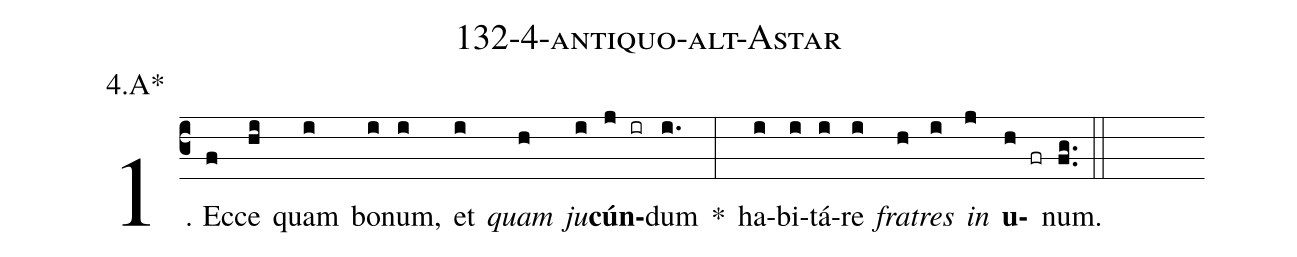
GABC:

name: 132-4-antiquo-alt-Astar;
annotation: 4.A*;
%%
(c3)1. Ec(f)ce(hi) quam(i) bo(i)num,(i) et(i) <i>quam</i>(h) <i>ju</i>(i)<b>cún</b>(j ir)dum(i.) *(:) ha(i)bi(i)tá(i)re(i) <i>fra</i>(h)<i>tres</i>(i) <i>in</i>(j) <b>u</b>(h fr)num.(fg..) (::)
